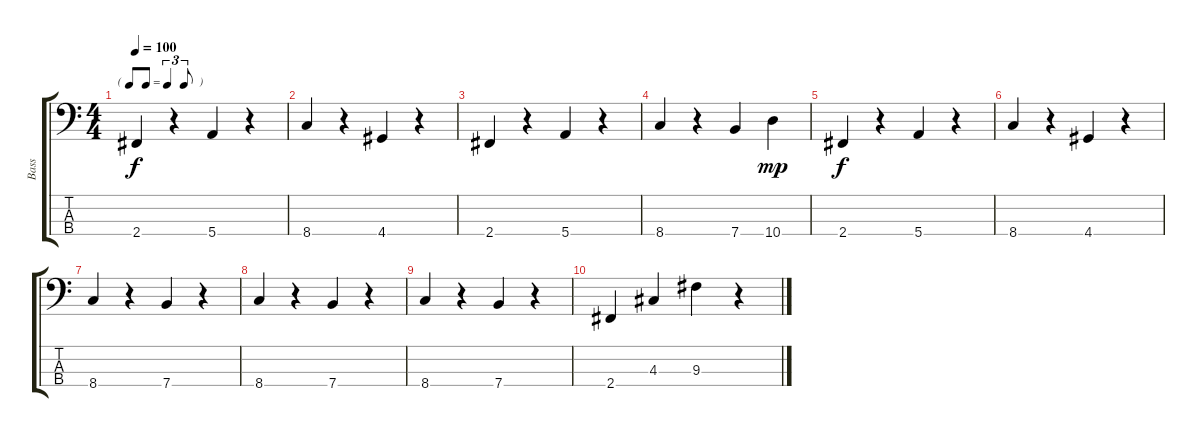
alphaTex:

\track ("Bass" "Bass") {instrument acousticbass}
\staff {score tabs}
\tuning (G2 D2 A1 E1) {hide}
\ts (4 4)
\tf triplet8th
\tempo 100
\clef f4
\ks c
2.4.4{dy f} r.4 5.4.4 r.4 |
8.4.4 r.4 4.4.4 r.4 |
2.4.4 r.4 5.4.4 r.4 |
8.4.4 r.4 7.4.4 10.4.4{dy mp} |
2.4.4{dy f} r.4 5.4.4 r.4 |
8.4.4 r.4 4.4.4 r.4 |
8.4.4 r.4 7.4.4 r.4 |
8.4.4 r.4 7.4.4 r.4 |
8.4.4 r.4 7.4.4 r.4 |
2.4.4 4.3.4 9.3.4 r.4
